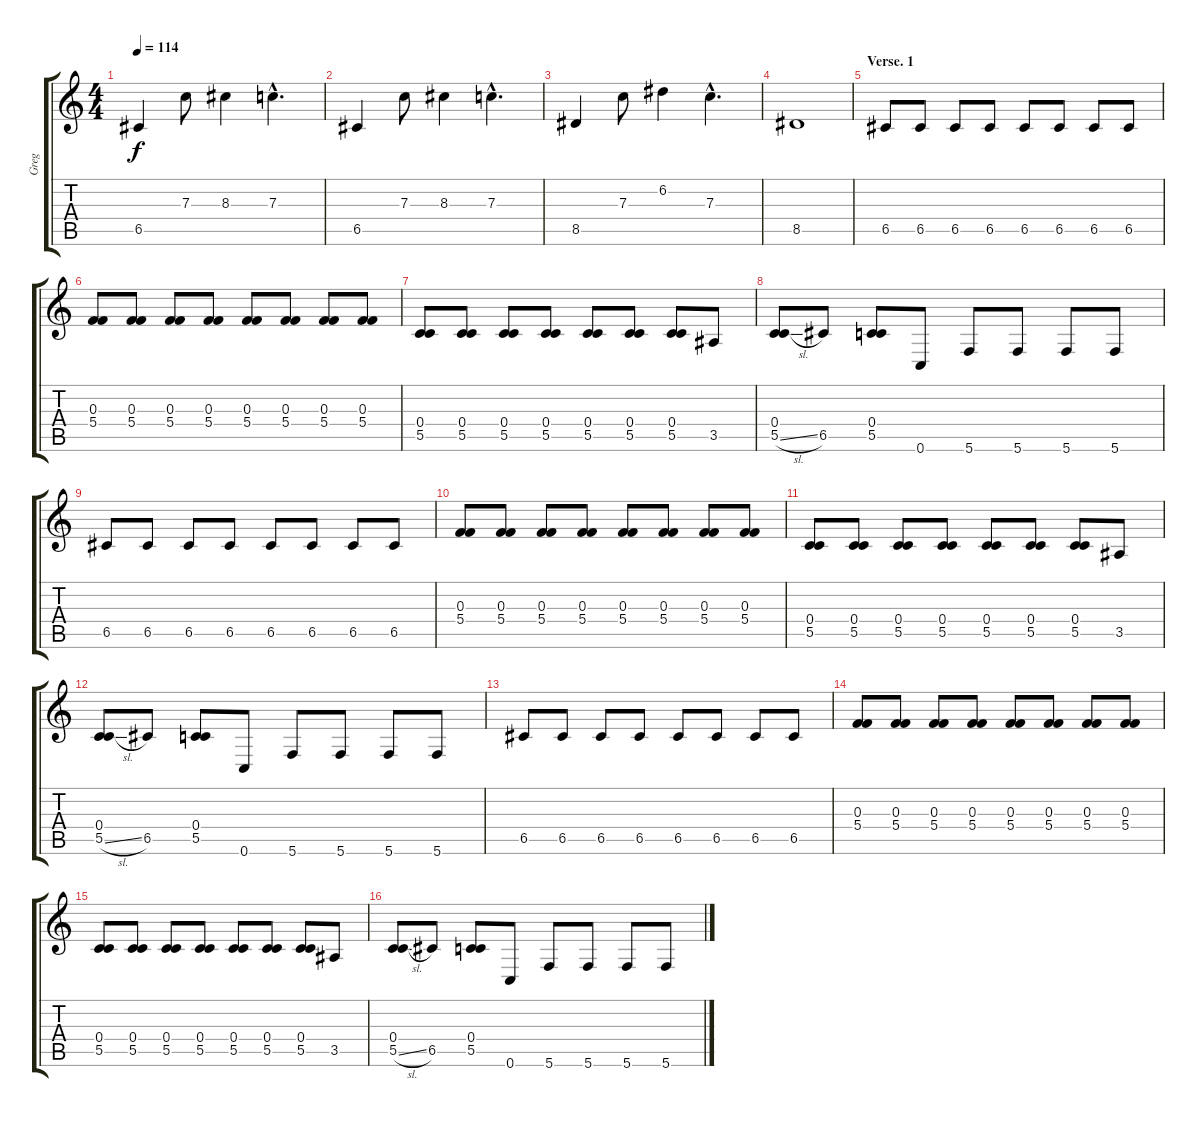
\track ("Greg" "Greg") {instrument distortionguitar}
\staff {score tabs}
\tuning (D4 A3 F3 C3 G2 C2) {hide}
\ts (4 4)
\tempo 114
\clef g2
\ks c
6.5.4{dy f} 7.3.8 8.3.4 7.3{hac}.4{d} |
6.5.4 7.3.8 8.3.4 7.3{hac}.4{d} |
8.5.4 7.3.8 6.2.4 7.3{hac}.4{d} |
8.5.1 |
\section ("" "Verse. 1")
6.5.8{instrument electricguitarclean} 6.5.8 6.5.8 6.5.8 6.5.8 6.5.8 6.5.8 6.5.8 |
(0.3 5.4).8 (0.3 5.4).8 (0.3 5.4).8 (0.3 5.4).8 (0.3 5.4).8 (0.3 5.4).8 (0.3 5.4).8 (0.3 5.4).8 |
(0.4 5.5).8 (0.4 5.5).8 (0.4 5.5).8 (0.4 5.5).8 (0.4 5.5).8 (0.4 5.5).8 (0.4 5.5).8 3.5.8 |
(0.4 5.5{sl}).8 6.5.8 (0.4 5.5).8 0.6.8 5.6.8 5.6.8 5.6.8 5.6.8 |
6.5.8 6.5.8 6.5.8 6.5.8 6.5.8 6.5.8 6.5.8 6.5.8 |
(0.3 5.4).8 (0.3 5.4).8 (0.3 5.4).8 (0.3 5.4).8 (0.3 5.4).8 (0.3 5.4).8 (0.3 5.4).8 (0.3 5.4).8 |
(0.4 5.5).8 (0.4 5.5).8 (0.4 5.5).8 (0.4 5.5).8 (0.4 5.5).8 (0.4 5.5).8 (0.4 5.5).8 3.5.8 |
(0.4 5.5{sl}).8 6.5.8 (0.4 5.5).8 0.6.8 5.6.8 5.6.8 5.6.8 5.6.8 |
6.5.8 6.5.8 6.5.8 6.5.8 6.5.8 6.5.8 6.5.8 6.5.8 |
(0.3 5.4).8 (0.3 5.4).8 (0.3 5.4).8 (0.3 5.4).8 (0.3 5.4).8 (0.3 5.4).8 (0.3 5.4).8 (0.3 5.4).8 |
(0.4 5.5).8 (0.4 5.5).8 (0.4 5.5).8 (0.4 5.5).8 (0.4 5.5).8 (0.4 5.5).8 (0.4 5.5).8 3.5.8 |
(0.4 5.5{sl}).8 6.5.8 (0.4 5.5).8 0.6.8 5.6.8 5.6.8 5.6.8 5.6.8
